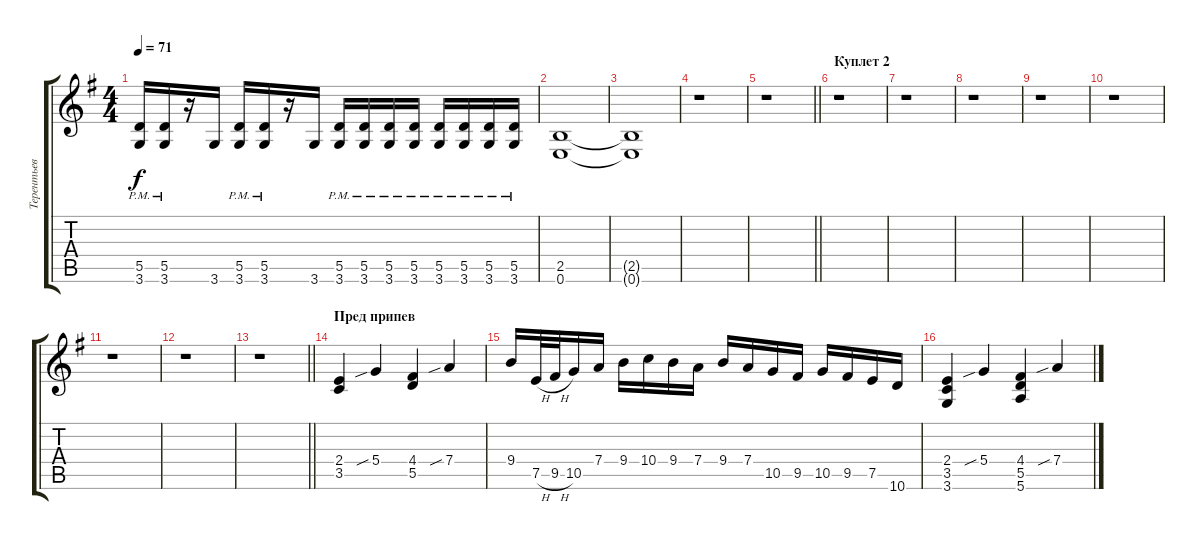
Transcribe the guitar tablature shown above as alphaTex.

\track ("Терентьев" "Терентьев") {instrument distortionguitar}
\staff {score tabs}
\tuning (E4 B3 G3 D3 A2 E2) {hide}
\ts (4 4)
\tempo 71
\clef g2
\ks eminor
(5.5{pm} 3.6).16{dy f} (5.5{pm} 3.6).16 r.16 3.6.16 (5.5{pm} 3.6).16 (5.5{pm} 3.6).16 r.16 3.6.16 (5.5{pm} 3.6).16 (5.5{pm} 3.6).16 (5.5{pm} 3.6).16 (5.5{pm} 3.6).16 (5.5{pm} 3.6).16 (5.5{pm} 3.6).16 (5.5{pm} 3.6).16 (5.5{pm} 3.6).16 |
(2.5 0.6).1{volume 7} |
(2.5{t} 0.6{t}).1 |
r.1{volume 14} |
\barLineRight lightlight
r.1 |
\section ("" "Куплет 2")
r.1 |
r.1 |
r.1 |
r.1 |
r.1 |
r.1 |
r.1 |
\barLineRight lightlight
r.1 |
\section ("" "Пред припев")
(2.4 3.5).4 5.4{sib}.4 (4.4 5.5).4 7.4{sib}.4 |
9.4.16 7.5{h}.32 9.5{h}.32 10.5.16 7.4.16 9.4.16 10.4.16 9.4.16 7.4.16 9.4.16 7.4.16 10.5.16 9.5.16 10.5.16 9.5.16 7.5.16 10.6.16 |
(2.4 3.5 3.6).4 5.4{sib}.4 (4.4 5.5 5.6).4 7.4{sib}.4
